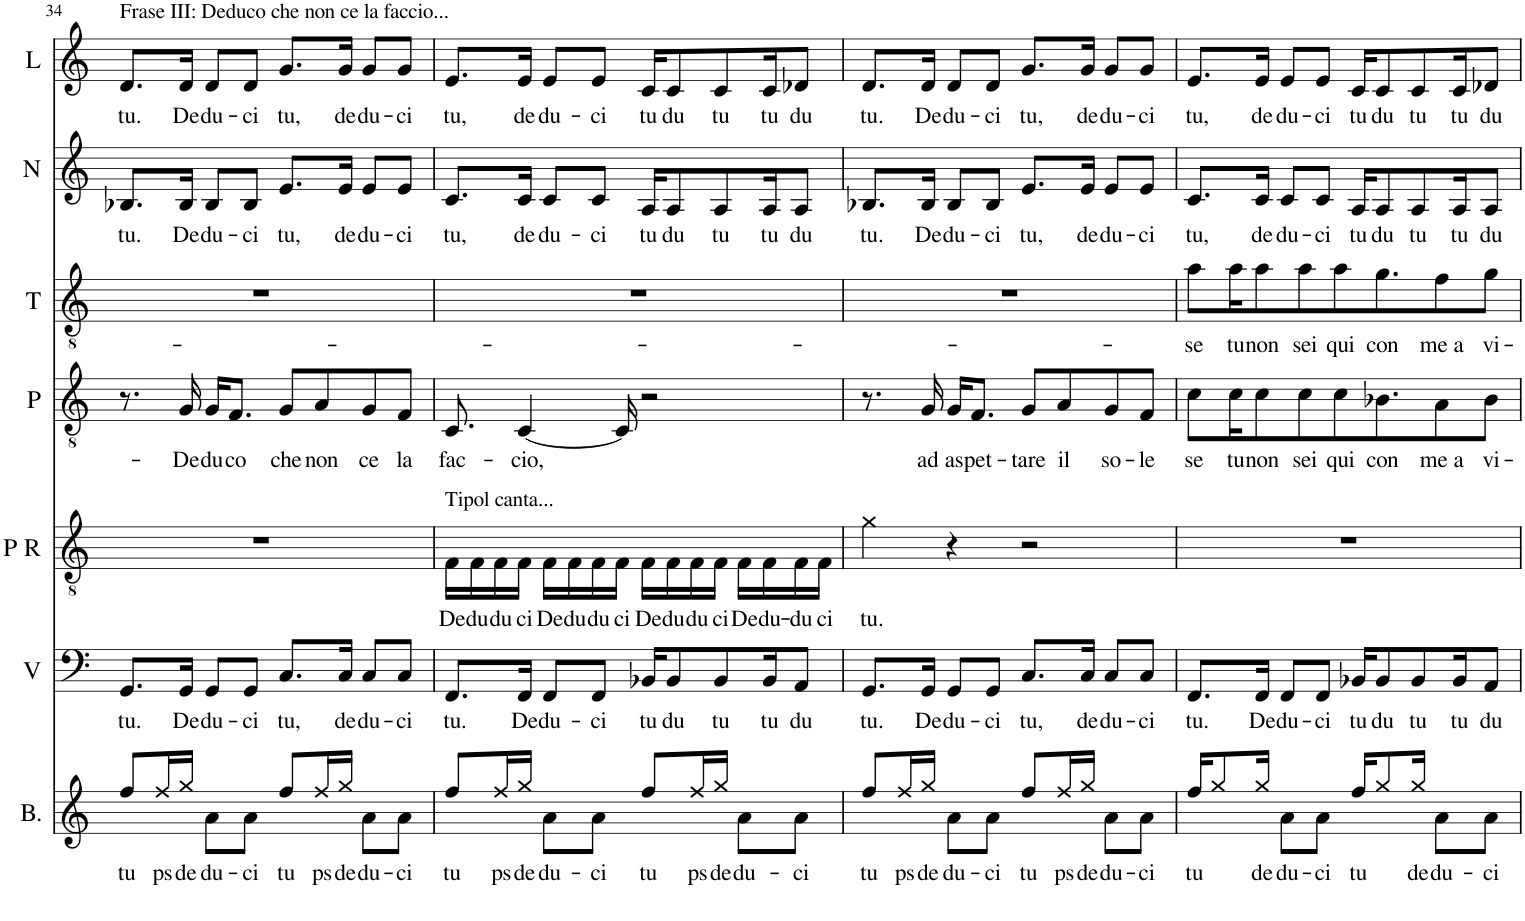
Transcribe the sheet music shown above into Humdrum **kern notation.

**kern	**text	**kern	**text	**kern	**text	**kern	**text	**kern	**text	**kern	**text	**kern	**text
*part7	*part7	*part6	*part6	*part5	*part5	*part4	*part4	*part3	*part3	*part2	*part2	*part1	*part1
*staff7	*staff7	*staff6	*staff6	*staff5	*staff5	*staff4	*staff4	*staff3	*staff3	*staff2	*staff2	*staff1	*staff1
*I"Bacco	*	*I"Viggo	*	*I"Parte  ritmica	*	*I"Patruk	*	*I"Tenor	*	*I"Natty	*	*I"Laval	*
*I'B.	*	*I'V	*	*I'P R	*	*I'P	*	*I'T	*	*I'N	*	*I'L	*
!!LO:PB:g=z
*clefG2	*	*clefF4	*	*clefGv2	*	*clefGv2	*	*clefGv2	*	*clefG2	*	*clefG2	*
*k[]	*	*k[]	*	*k[]	*	*k[]	*	*k[]	*	*k[]	*	*k[]	*
*M4/4	*	*M4/4	*	*M4/4	*	*M4/4	*	*M4/4	*	*M4/4	*	*M4/4	*
=34	=34	=34	=34	=34	=34	=34	=34	=34	=34	=34	=34	=34	=34
!	!	!	!	!	!	!	!	!	!	!	!	!LO:TX:a:t=Frase III&colon; Deduco che non ce la faccio...	!
!	!LO:LY:b	!	!LO:LY:b	!	!	!	!	!	!	!	!LO:LY:b	!	!LO:LY:b
8Rff/L	tu	8.GG/L	tu.	1r	.	8.r	.	1r	.	8.B-X/L	tu.	8.d/L	tu.
!	!LO:LY:b	!	!	!	!	!	!	!	!	!	!	!	!
16Rff/L	ps	.	.	.	.	.	.	.	.	.	.	.	.
!	!LO:LY:b	!	!LO:LY:b	!	!	!	!LO:LY:b	!	!	!	!LO:LY:b	!	!LO:LY:b
16Rgg/JJ	de-	16GG/Jk	De-	.	.	16G/	De-	.	.	16B-/Jk	De-	16d/Jk	De-
!	!LO:LY:b	!	!LO:LY:b	!	!	!	!LO:LY:b	!	!	!	!LO:LY:b	!	!LO:LY:b
8Ra\L	-du-	8GG/L	-du-	.	.	16G/KL	-du-	.	.	8B-/L	-du-	8d/L	-du-
!	!	!	!	!	!	!	!LO:LY:b	!	!	!	!	!	!
.	.	.	.	.	.	8.F/J	-co	.	.	.	.	.	.
!	!LO:LY:b	!	!LO:LY:b	!	!	!	!	!	!	!	!LO:LY:b	!	!LO:LY:b
8Ra\J	-ci	8GG/J	-ci	.	.	.	.	.	.	8B-/J	-ci	8d/J	-ci
!	!LO:LY:b	!	!LO:LY:b	!	!	!	!LO:LY:b	!	!	!	!LO:LY:b	!	!LO:LY:b
8Rff/L	tu	8.C/L	tu,	.	.	8G/L	che	.	.	8.e/L	tu,	8.g/L	tu,
!	!LO:LY:b	!	!	!	!	!	!LO:LY:b	!	!	!	!	!	!
16Rff/L	ps	.	.	.	.	8A/	non	.	.	.	.	.	.
!	!LO:LY:b	!	!LO:LY:b	!	!	!	!	!	!	!	!LO:LY:b	!	!LO:LY:b
16Rgg/JJ	de-	16C/Jk	de-	.	.	.	.	.	.	16e/Jk	de-	16g/Jk	de-
!	!LO:LY:b	!	!LO:LY:b	!	!	!	!LO:LY:b	!	!	!	!LO:LY:b	!	!LO:LY:b
8Ra\L	-du-	8C/L	-du-	.	.	8G/	ce	.	.	8e/L	-du-	8g/L	-du-
!	!LO:LY:b	!	!LO:LY:b	!	!	!	!LO:LY:b	!	!	!	!LO:LY:b	!	!LO:LY:b
8Ra\J	-ci	8C/J	-ci	.	.	8F/J	la	.	.	8e/J	-ci	8g/J	-ci
=35	=35	=35	=35	=35	=35	=35	=35	=35	=35	=35	=35	=35	=35
!	!	!	!	!LO:TX:a:t=Tipol canta...	!	!	!	!	!	!	!	!	!
!	!LO:LY:b	!	!LO:LY:b	!	!LO:LY:b	!	!LO:LY:b	!	!	!	!LO:LY:b	!	!LO:LY:b
8Rff/L	tu	8.FF/L	tu.	16RF\LL	De-	8.C/	fac-	1r	.	8.c/L	tu,	8.e/L	tu,
!	!	!	!	!	!LO:LY:b	!	!	!	!	!	!	!	!
.	.	.	.	16RF\	-du-	.	.	.	.	.	.	.	.
!	!LO:LY:b	!	!	!	!LO:LY:b	!	!	!	!	!	!	!	!
16Rff/L	ps	.	.	16RF\	-du-	.	.	.	.	.	.	.	.
!	!LO:LY:b	!	!LO:LY:b	!	!LO:LY:b	!	!LO:LY:b	!	!	!	!LO:LY:b	!	!LO:LY:b
16Rgg/JJ	de-	16FF/Jk	De-	16RF\JJ	-ci	[4C/	-cio,	.	.	16c/Jk	de-	16e/Jk	de-
!	!LO:LY:b	!	!LO:LY:b	!	!LO:LY:b	!	!	!	!	!	!LO:LY:b	!	!LO:LY:b
8Ra\L	-du-	8FF/L	-du-	16RF\LL	De-	.	.	.	.	8c/L	-du-	8e/L	-du-
!	!	!	!	!	!LO:LY:b	!	!	!	!	!	!	!	!
.	.	.	.	16RF\	-du-	.	.	.	.	.	.	.	.
!	!LO:LY:b	!	!LO:LY:b	!	!LO:LY:b	!	!	!	!	!	!LO:LY:b	!	!LO:LY:b
8Ra\J	-ci	8FF/J	-ci	16RF\	-du-	.	.	.	.	8c/J	-ci	8e/J	-ci
!	!	!	!	!	!LO:LY:b	!	!	!	!	!	!	!	!
.	.	.	.	16RF\JJ	-ci	16C/]	.	.	.	.	.	.	.
!	!LO:LY:b	!	!LO:LY:b	!	!LO:LY:b	!	!	!	!	!	!LO:LY:b	!	!LO:LY:b
8Rff/L	tu	16BB-X/KL	tu	16RF\LL	De-	2r	.	.	.	16A/KL	tu	16c/KL	tu
!	!	!	!LO:LY:b	!	!LO:LY:b	!	!	!	!	!	!LO:LY:b	!	!LO:LY:b
.	.	8BB-/	du	16RF\	-du-	.	.	.	.	8A/	du	8c/	du
!	!LO:LY:b	!	!	!	!LO:LY:b	!	!	!	!	!	!	!	!
16Rff/L	ps	.	.	16RF\	-du-	.	.	.	.	.	.	.	.
!	!LO:LY:b	!	!LO:LY:b	!	!LO:LY:b	!	!	!	!	!	!LO:LY:b	!	!LO:LY:b
16Rgg/JJ	de-	8BB-/	tu	16RF\JJ	-ci	.	.	.	.	8A/	tu	8c/	tu
!	!LO:LY:b	!	!	!	!LO:LY:b	!	!	!	!	!	!	!	!
8Ra\L	-du-	.	.	16RF\LL	De-	.	.	.	.	.	.	.	.
!	!	!	!LO:LY:b	!	!LO:LY:b	!	!	!	!	!	!LO:LY:b	!	!LO:LY:b
.	.	16BB-/K	tu	16RF\	-du-	.	.	.	.	16A/K	tu	16c/K	tu
!	!LO:LY:b	!	!LO:LY:b	!	!LO:LY:b	!	!	!	!	!	!LO:LY:b	!	!LO:LY:b
8Ra\J	-ci	8AA/J	du	16RF\	-du-	.	.	.	.	8A/J	du	8d-X/J	du
!	!	!	!	!	!LO:LY:b	!	!	!	!	!	!	!	!
.	.	.	.	16RF\JJ	-ci	.	.	.	.	.	.	.	.
=36	=36	=36	=36	=36	=36	=36	=36	=36	=36	=36	=36	=36	=36
!	!LO:LY:b	!	!LO:LY:b	!	!LO:LY:b	!	!	!	!	!	!LO:LY:b	!	!LO:LY:b
8Rff/L	tu	8.GG/L	tu.	4Rg\	tu.	8.r	.	1r	.	8.B-X/L	tu.	8.d/L	tu.
!	!LO:LY:b	!	!	!	!	!	!	!	!	!	!	!	!
16Rff/L	ps	.	.	.	.	.	.	.	.	.	.	.	.
!	!LO:LY:b	!	!LO:LY:b	!	!	!	!LO:LY:b	!	!	!	!LO:LY:b	!	!LO:LY:b
16Rgg/JJ	de-	16GG/Jk	De-	.	.	16G/	ad	.	.	16B-/Jk	De-	16d/Jk	De-
!	!LO:LY:b	!	!LO:LY:b	!	!	!	!LO:LY:b	!	!	!	!LO:LY:b	!	!LO:LY:b
8Ra\L	-du-	8GG/L	-du-	4r	.	16G/KL	as-	.	.	8B-/L	-du-	8d/L	-du-
!	!	!	!	!	!	!	!LO:LY:b	!	!	!	!	!	!
.	.	.	.	.	.	8.F/J	-pet-	.	.	.	.	.	.
!	!LO:LY:b	!	!LO:LY:b	!	!	!	!	!	!	!	!LO:LY:b	!	!LO:LY:b
8Ra\J	-ci	8GG/J	-ci	.	.	.	.	.	.	8B-/J	-ci	8d/J	-ci
!	!LO:LY:b	!	!LO:LY:b	!	!	!	!LO:LY:b	!	!	!	!LO:LY:b	!	!LO:LY:b
8Rff/L	tu	8.C/L	tu,	2r	.	8G/L	-tare	.	.	8.e/L	tu,	8.g/L	tu,
!	!LO:LY:b	!	!	!	!	!	!LO:LY:b	!	!	!	!	!	!
16Rff/L	ps	.	.	.	.	8A/	il	.	.	.	.	.	.
!	!LO:LY:b	!	!LO:LY:b	!	!	!	!	!	!	!	!LO:LY:b	!	!LO:LY:b
16Rgg/JJ	de-	16C/Jk	de-	.	.	.	.	.	.	16e/Jk	de-	16g/Jk	de-
!	!LO:LY:b	!	!LO:LY:b	!	!	!	!LO:LY:b	!	!	!	!LO:LY:b	!	!LO:LY:b
8Ra\L	-du-	8C/L	-du-	.	.	8G/	so-	.	.	8e/L	-du-	8g/L	-du-
!	!LO:LY:b	!	!LO:LY:b	!	!	!	!LO:LY:b	!	!	!	!LO:LY:b	!	!LO:LY:b
8Ra\J	-ci	8C/J	-ci	.	.	8F/J	-le	.	.	8e/J	-ci	8g/J	-ci
=37	=37	=37	=37	=37	=37	=37	=37	=37	=37	=37	=37	=37	=37
!	!LO:LY:b	!	!LO:LY:b	!	!	!	!LO:LY:b	!	!LO:LY:b	!	!LO:LY:b	!	!LO:LY:b
16Rff/KL	tu	8.FF/L	tu.	1r	.	8c\L	se	8a\L	se	8.c/L	tu,	8.e/L	tu,
8Rgg/	.	.	.	.	.	.	.	.	.	.	.	.	.
!	!	!	!	!	!	!	!LO:LY:b	!	!LO:LY:b	!	!	!	!
.	.	.	.	.	.	16c\K	tu	16a\K	tu	.	.	.	.
!	!LO:LY:b	!	!LO:LY:b	!	!	!	!LO:LY:b	!	!LO:LY:b	!	!LO:LY:b	!	!LO:LY:b
16Rgg/Jk	de-	16FF/Jk	De-	.	.	8c\	non	8a\	non	16c/Jk	de-	16e/Jk	de-
!	!LO:LY:b	!	!LO:LY:b	!	!	!	!	!	!	!	!LO:LY:b	!	!LO:LY:b
8Ra\L	-du-	8FF/L	-du-	.	.	.	.	.	.	8c/L	-du-	8e/L	-du-
!	!	!	!	!	!	!	!LO:LY:b	!	!LO:LY:b	!	!	!	!
.	.	.	.	.	.	8c\	sei	8a\	sei	.	.	.	.
!	!LO:LY:b	!	!LO:LY:b	!	!	!	!	!	!	!	!LO:LY:b	!	!LO:LY:b
8Ra\J	-ci	8FF/J	-ci	.	.	.	.	.	.	8c/J	-ci	8e/J	-ci
!	!	!	!	!	!	!	!LO:LY:b	!	!LO:LY:b	!	!	!	!
.	.	.	.	.	.	8c\	qui	8a\	qui	.	.	.	.
!	!LO:LY:b	!	!LO:LY:b	!	!	!	!	!	!	!	!LO:LY:b	!	!LO:LY:b
16Rff/KL	tu	16BB-X/KL	tu	.	.	.	.	.	.	16A/KL	tu	16c/KL	tu
!	!	!	!LO:LY:b	!	!	!	!LO:LY:b	!	!LO:LY:b	!	!LO:LY:b	!	!LO:LY:b
8Rgg/	.	8BB-/	du	.	.	8.B-X\	con	8.g\	con	8A/	du	8c/	du
!	!LO:LY:b	!	!LO:LY:b	!	!	!	!	!	!	!	!LO:LY:b	!	!LO:LY:b
16Rgg/Jk	de-	8BB-/	tu	.	.	.	.	.	.	8A/	tu	8c/	tu
!	!LO:LY:b	!	!	!	!	!	!LO:LY:b	!	!LO:LY:b	!	!	!	!
8Ra\L	-du-	.	.	.	.	8A\	me a	8f\	me a	.	.	.	.
!	!	!	!LO:LY:b	!	!	!	!	!	!	!	!LO:LY:b	!	!LO:LY:b
.	.	16BB-/K	tu	.	.	.	.	.	.	16A/K	tu	16c/K	tu
!	!LO:LY:b	!	!LO:LY:b	!	!	!	!LO:LY:b	!	!LO:LY:b	!	!LO:LY:b	!	!LO:LY:b
8Ra\J	-ci	8AA/J	du	.	.	8B-\J	vi-	8g\J	vi-	8A/J	du	8d-X/J	du
=	=	=	=	=	=	=	=	=	=	=	=	=	=
*-	*-	*-	*-	*-	*-	*-	*-	*-	*-	*-	*-	*-	*-
